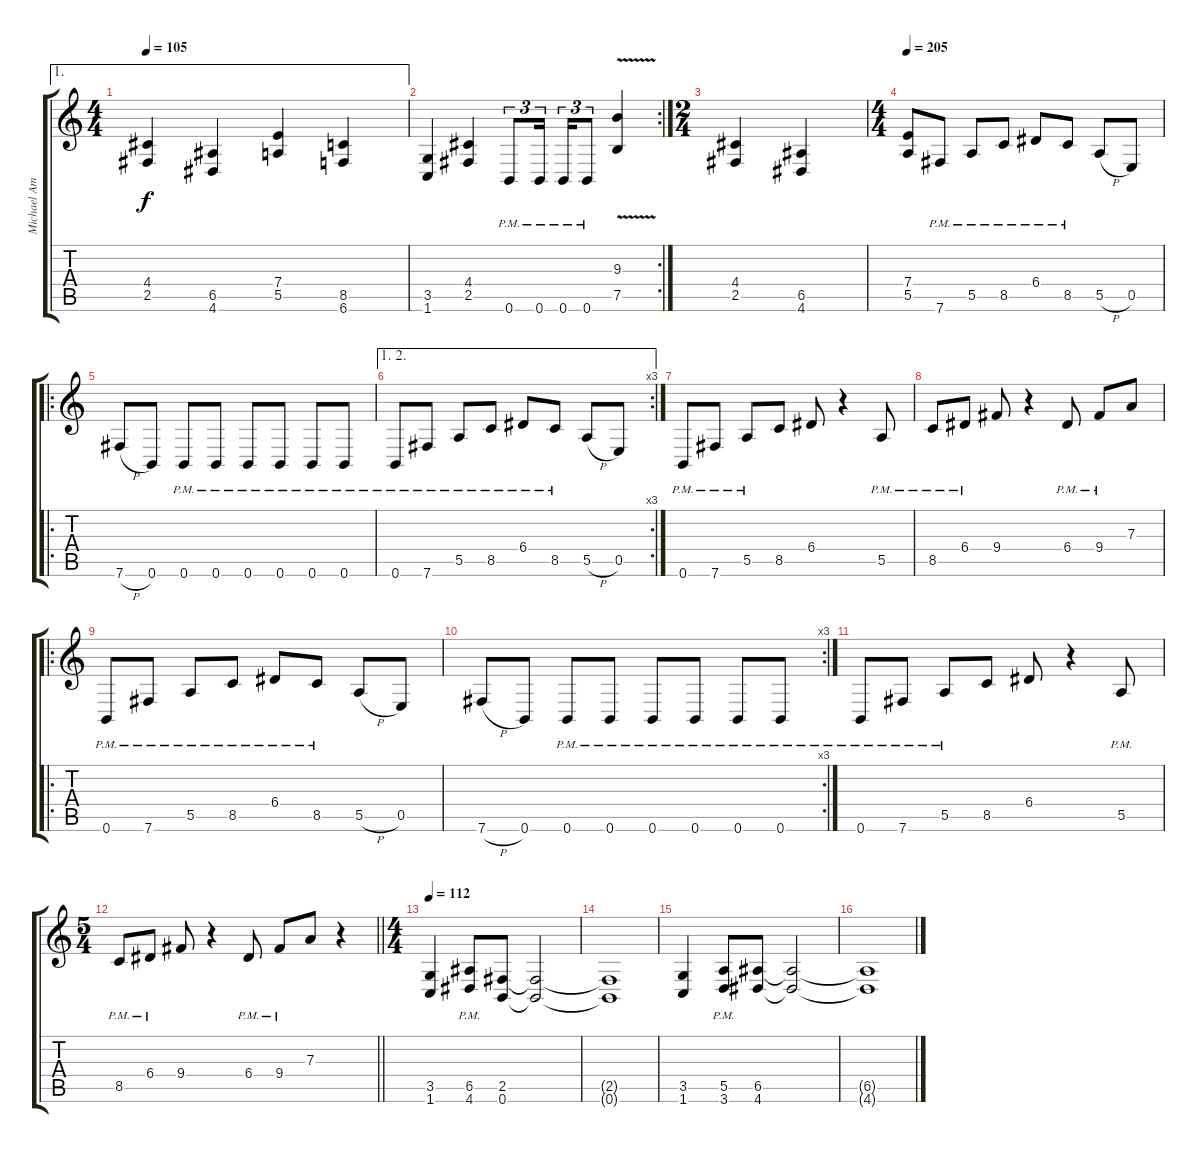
\track ("Michael Ammot (Rhythm)" "Michael Am") {instrument distortionguitar}
\staff {score tabs}
\tuning (B3 Gb3 D3 A2 E2 B1) {hide}
\ae 1
\ts (4 4)
\tempo 105
\clef g2
\ks c
(4.4 2.5).4{dy f} (6.5 4.6).4 (7.4 5.5).4 (8.5 6.6).4 |
\rc 2
(3.5 1.6).4 (4.4 2.5).4 0.6{pm}.8{tu (3 2)} 0.6{pm}.16{tu (3 2) beam splitsecondary} 0.6{pm}.16{tu (3 2)} 0.6{pm}.8{tu (3 2)} (9.3{v} 7.5{v}).4 |
\ts (2 4)
(4.4 2.5).4 (6.5 4.6).4 |
\ts (4 4)
\tempo 205
(7.4 5.5).8 7.6{pm}.8 5.5{pm}.8 8.5{pm}.8 6.4{pm}.8 8.5{pm}.8 5.5{h}.8 0.5.8 |
\ro
7.6{h}.8 0.6.8 0.6{pm}.8 0.6{pm}.8 0.6{pm}.8 0.6{pm}.8 0.6{pm}.8 0.6{pm}.8 |
\ae (1 2)
\rc 3
0.6{pm}.8 7.6{pm}.8 5.5{pm}.8 8.5{pm}.8 6.4{pm}.8 8.5{pm}.8 5.5{h}.8 0.5.8 |
0.6{pm}.8 7.6{pm}.8 5.5{pm}.8 8.5.8 6.4.8 r.4 5.5{pm}.8 |
8.5{pm}.8 6.4{pm}.8 9.4.8 r.4 6.4{pm}.8 9.4{pm}.8 7.3.8 |
\ro
0.6{pm}.8 7.6{pm}.8 5.5{pm}.8 8.5{pm}.8 6.4{pm}.8 8.5{pm}.8 5.5{h}.8 0.5.8 |
\rc 3
7.6{h}.8 0.6.8 0.6{pm}.8 0.6{pm}.8 0.6{pm}.8 0.6{pm}.8 0.6{pm}.8 0.6{pm}.8 |
0.6{pm}.8 7.6{pm}.8 5.5{pm}.8 8.5.8 6.4.8 r.4 5.5{pm}.8 |
\ts (5 4)
\barLineRight lightlight
8.5{pm}.8 6.4{pm}.8 9.4.8 r.4 6.4{pm}.8 9.4{pm}.8 7.3.8 r.4 |
\ts (4 4)
\tempo 112
(3.5 1.6).4 (6.5{pm} 4.6{pm}).8 (2.5 0.6).8 (2.5{t} 0.6{t}).2 |
(2.5{t} 0.6{t}).1 |
(3.5 1.6).4 (5.5{pm} 3.6{pm}).8 (6.5 4.6).8 (6.5{t} 4.6{t}).2 |
(6.5{t} 4.6{t}).1
